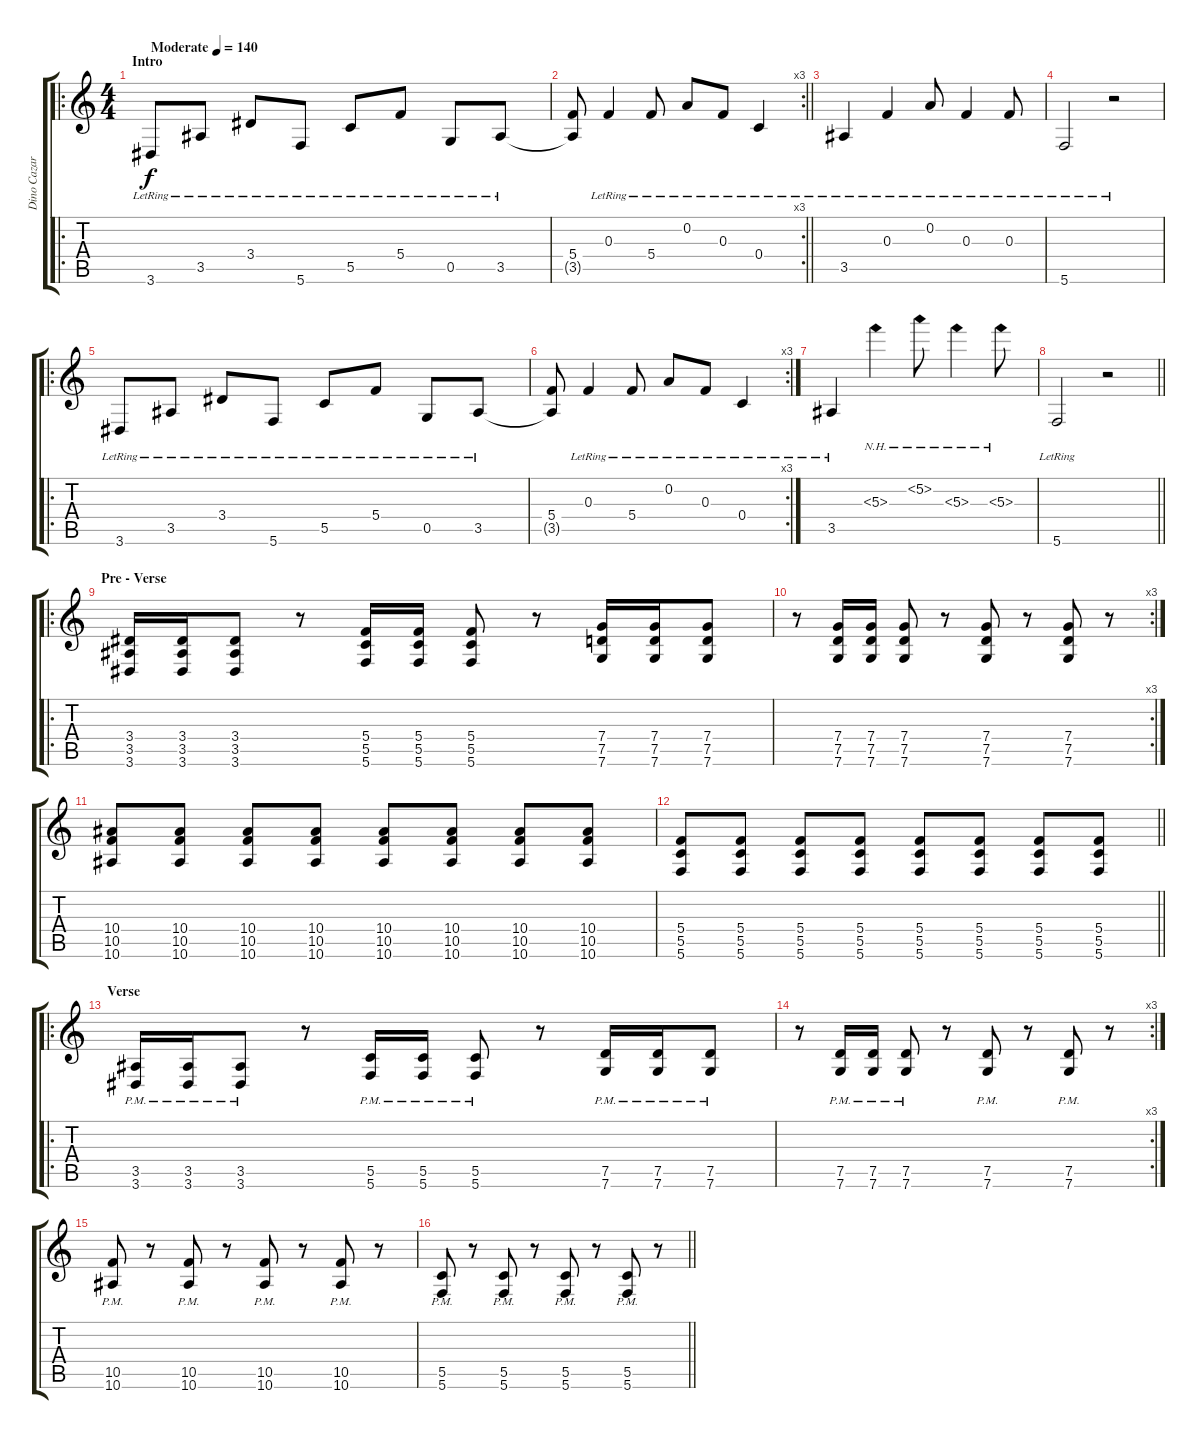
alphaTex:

\track ("Dino Cazares \"Asesino\"" "Dino Cazar") {instrument acousticguitarsteel}
\staff {score tabs}
\tuning (D4 A3 F3 C3 G2 C2) {hide}
\ro
\ts (4 4)
\section ("" "Intro")
\tempo (140 "Moderate")
\clef g2
\ks c
3.6{lr}.8{dy f instrument acousticguitarsteel} 3.5{lr}.8 3.4{lr}.8 5.6{lr}.8 5.5{lr}.8 5.4{lr}.8 0.5{lr}.8 3.5{lr}.8 |
\rc 3
\barLineRight lightlight
(5.4 3.5{t}).8 0.3{lr}.4 5.4{lr}.8 0.2{lr}.8 0.3{lr}.8 0.4{lr}.4 |
3.5{lr}.4 0.3{lr}.4 0.2{lr}.8 0.3{lr}.4 0.3{lr}.8 |
5.6{lr}.2 r.2 |
\ro
3.6{lr}.8 3.5{lr}.8 3.4{lr}.8 5.6{lr}.8 5.5{lr}.8 5.4{lr}.8 0.5{lr}.8 3.5{lr}.8 |
\rc 3
(5.4 3.5{t}).8 0.3{lr}.4 5.4{lr}.8 0.2{lr}.8 0.3{lr}.8 0.4{lr}.4 |
3.5{lr}.4 5.3{nh}.4 5.2{nh}.8 5.3{nh}.4 5.3{nh}.8 |
\barLineRight lightlight
5.6{lr}.2 r.2 |
\ro
\section ("" "Pre - Verse")
(3.4 3.5 3.6).16{instrument distortionguitar} (3.4 3.5 3.6).16{instrument distortionguitar} (3.4 3.5 3.6).8 r.8 (5.4 5.5 5.6).16 (5.4 5.5 5.6).16 (5.4 5.5 5.6).8 r.8 (7.4 7.5 7.6).16 (7.4 7.5 7.6).16 (7.4 7.5 7.6).8 |
\rc 3
r.8 (7.4 7.5 7.6).16 (7.4 7.5 7.6).16 (7.4 7.5 7.6).8 r.8 (7.4 7.5 7.6).8 r.8 (7.4 7.5 7.6).8 r.8 |
(10.4 10.5 10.6).8 (10.4 10.5 10.6).8 (10.4 10.5 10.6).8 (10.4 10.5 10.6).8 (10.4 10.5 10.6).8 (10.4 10.5 10.6).8 (10.4 10.5 10.6).8 (10.4 10.5 10.6).8 |
\barLineRight lightlight
(5.4 5.5 5.6).8 (5.4 5.5 5.6).8 (5.4 5.5 5.6).8 (5.4 5.5 5.6).8 (5.4 5.5 5.6).8 (5.4 5.5 5.6).8 (5.4 5.5 5.6).8 (5.4 5.5 5.6).8 |
\ro
\section ("" "Verse")
(3.5{pm} 3.6{pm}).16{instrument distortionguitar} (3.5{pm} 3.6{pm}).16{instrument distortionguitar} (3.5{pm} 3.6{pm}).8 r.8 (5.5{pm} 5.6{pm}).16 (5.5{pm} 5.6{pm}).16 (5.5{pm} 5.6{pm}).8 r.8 (7.5{pm} 7.6{pm}).16 (7.5{pm} 7.6{pm}).16 (7.5{pm} 7.6{pm}).8 |
\rc 3
r.8 (7.5{pm} 7.6{pm}).16 (7.5{pm} 7.6{pm}).16 (7.5{pm} 7.6{pm}).8 r.8 (7.5{pm} 7.6{pm}).8 r.8 (7.5{pm} 7.6{pm}).8 r.8 |
(10.5{pm} 10.6{pm}).8 r.8 (10.5{pm} 10.6{pm}).8 r.8 (10.5{pm} 10.6{pm}).8 r.8 (10.5{pm} 10.6{pm}).8 r.8 |
\barLineRight lightlight
(5.5{pm} 5.6{pm}).8 r.8 (5.5{pm} 5.6{pm}).8 r.8 (5.5{pm} 5.6{pm}).8 r.8 (5.5{pm} 5.6{pm}).8 r.8
